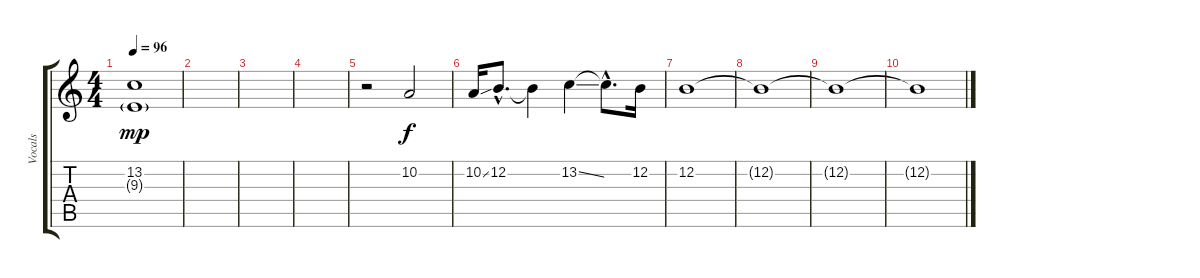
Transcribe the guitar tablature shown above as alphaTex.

\track ("Vocals" "Vocals") {instrument synthvoice}
\staff {score tabs}
\tuning (E4 B3 G3 D3 A2 E2) {hide}
\ts (4 4)
\tempo 96
\clef g2
\ks c
(13.2 9.3{g}).1{dy mp} |
|
|
|
r.2 10.2.2{dy f} |
10.2{ss}.16 12.2{hac}.8{d} 12.2{t}.4 13.2{ss}.4 13.2{hac t}.8{d} 12.2.16 |
12.2.1{volume 10} |
12.2{t}.1 |
12.2{t}.1{volume 0} |
12.2{t}.1
